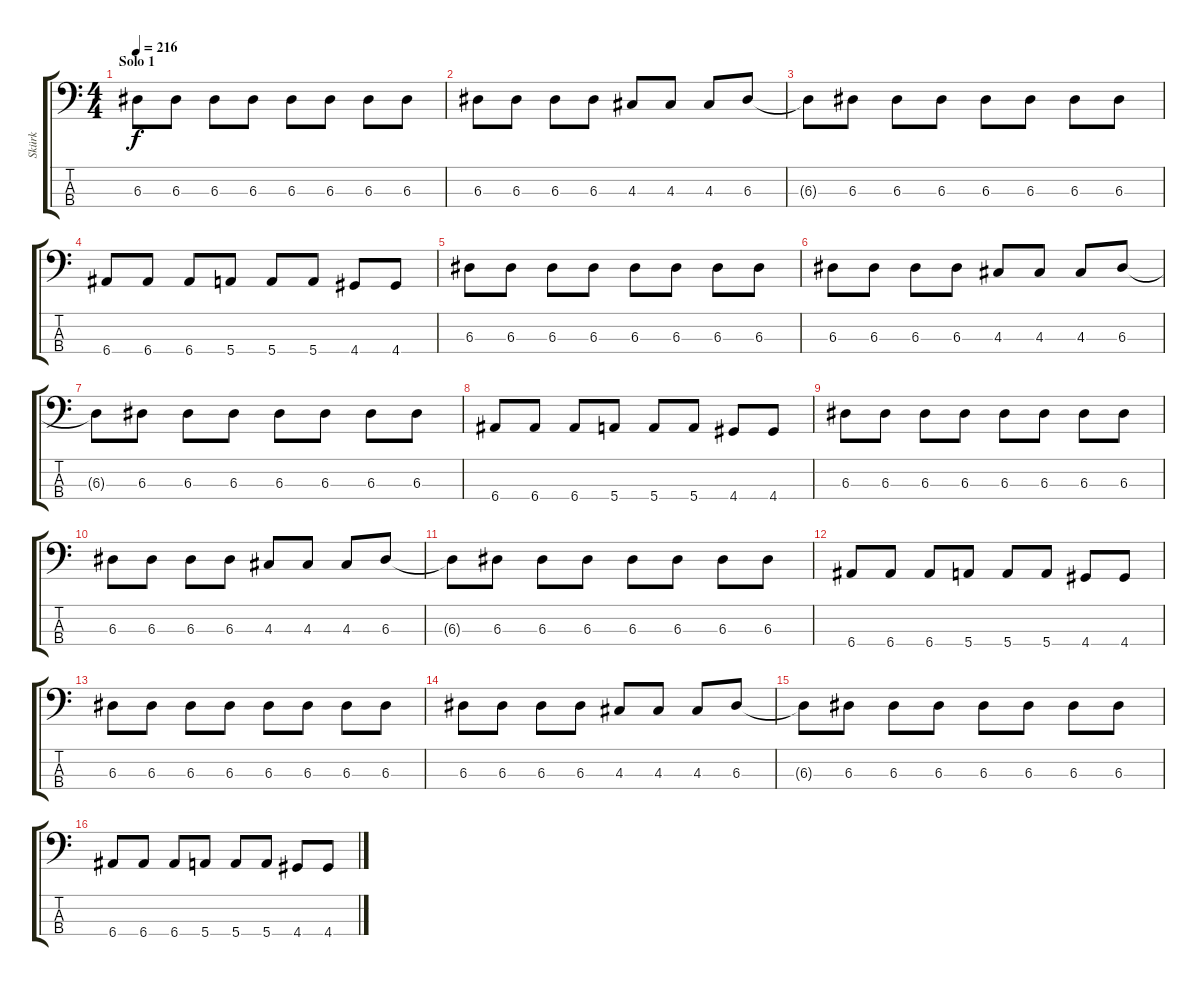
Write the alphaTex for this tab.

\track ("Skürk" "Skürk") {instrument electricbasspick}
\staff {score tabs}
\tuning (G2 D2 A1 E1) {hide}
\ts (4 4)
\section ("" "Solo 1")
\tempo 216
\clef f4
\ks c
6.3.8{dy f} 6.3.8 6.3.8 6.3.8 6.3.8 6.3.8 6.3.8 6.3.8 |
6.3.8 6.3.8 6.3.8 6.3.8 4.3.8 4.3.8 4.3.8 6.3.8 |
6.3{t}.8 6.3.8 6.3.8 6.3.8 6.3.8 6.3.8 6.3.8 6.3.8 |
6.4.8 6.4.8 6.4.8 5.4.8 5.4.8 5.4.8 4.4.8 4.4.8 |
6.3.8 6.3.8 6.3.8 6.3.8 6.3.8 6.3.8 6.3.8 6.3.8 |
6.3.8 6.3.8 6.3.8 6.3.8 4.3.8 4.3.8 4.3.8 6.3.8 |
6.3{t}.8 6.3.8 6.3.8 6.3.8 6.3.8 6.3.8 6.3.8 6.3.8 |
6.4.8 6.4.8 6.4.8 5.4.8 5.4.8 5.4.8 4.4.8 4.4.8 |
6.3.8 6.3.8 6.3.8 6.3.8 6.3.8 6.3.8 6.3.8 6.3.8 |
6.3.8 6.3.8 6.3.8 6.3.8 4.3.8 4.3.8 4.3.8 6.3.8 |
6.3{t}.8 6.3.8 6.3.8 6.3.8 6.3.8 6.3.8 6.3.8 6.3.8 |
6.4.8 6.4.8 6.4.8 5.4.8 5.4.8 5.4.8 4.4.8 4.4.8 |
6.3.8 6.3.8 6.3.8 6.3.8 6.3.8 6.3.8 6.3.8 6.3.8 |
6.3.8 6.3.8 6.3.8 6.3.8 4.3.8 4.3.8 4.3.8 6.3.8 |
6.3{t}.8 6.3.8 6.3.8 6.3.8 6.3.8 6.3.8 6.3.8 6.3.8 |
6.4.8 6.4.8 6.4.8 5.4.8 5.4.8 5.4.8 4.4.8 4.4.8
